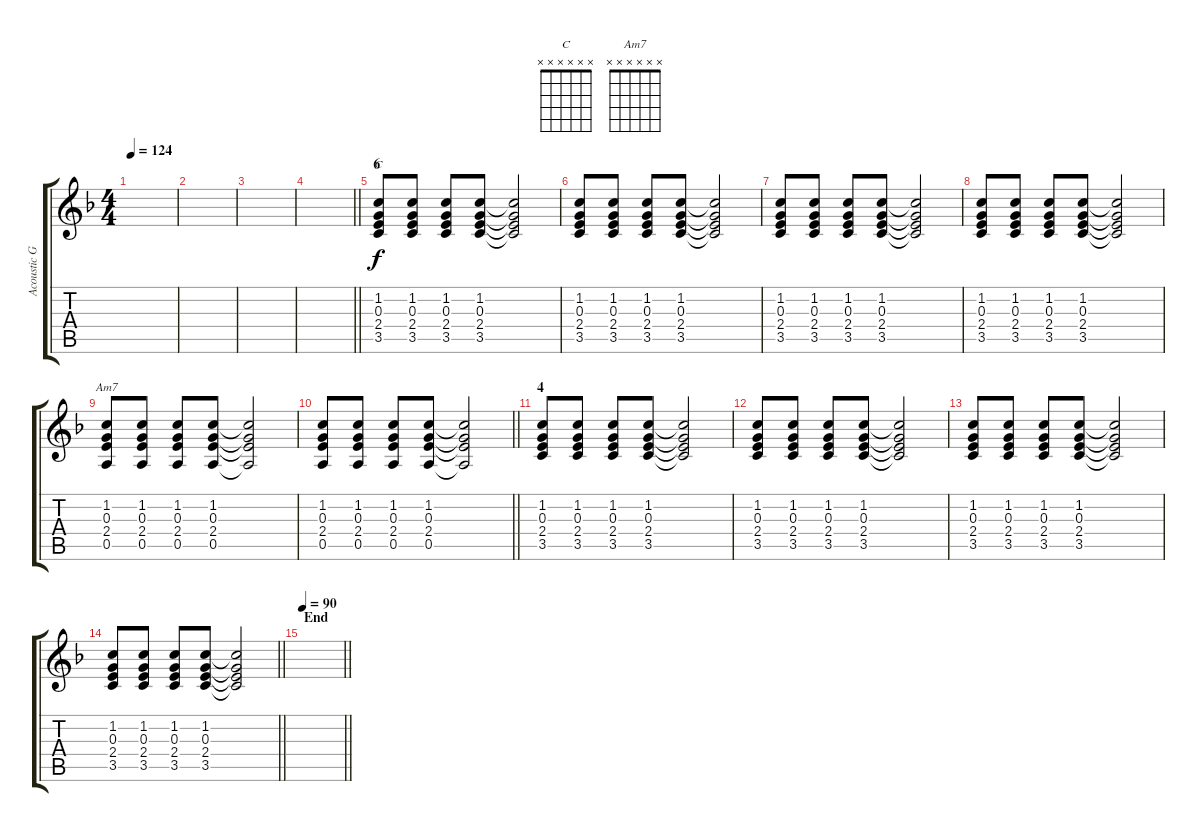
\track ("Acoustic Guitar" "Acoustic G") {mute instrument acousticguitarsteel}
\staff {score tabs}
\tuning (E4 B3 G3 D3 A2 E2) {hide}
\chord ("C" x x x x x x)
\chord ("Am7" x x x x x x)
\ts (4 4)
\tempo 124
\clef g2
\ks f
|
|
|
\barLineRight lightlight
|
\section ("" "6")
(1.2 0.3 2.4 3.5).8{ch "C" dy f} (1.2 0.3 2.4 3.5).8 (1.2 0.3 2.4 3.5).8 (1.2 0.3 2.4 3.5).8 (1.2{t} 0.3{t} 2.4{t} 3.5{t}).2 |
(1.2 0.3 2.4 3.5).8 (1.2 0.3 2.4 3.5).8 (1.2 0.3 2.4 3.5).8 (1.2 0.3 2.4 3.5).8 (1.2{t} 0.3{t} 2.4{t} 3.5{t}).2 |
(1.2 0.3 2.4 3.5).8 (1.2 0.3 2.4 3.5).8 (1.2 0.3 2.4 3.5).8 (1.2 0.3 2.4 3.5).8 (1.2{t} 0.3{t} 2.4{t} 3.5{t}).2 |
(1.2 0.3 2.4 3.5).8 (1.2 0.3 2.4 3.5).8 (1.2 0.3 2.4 3.5).8 (1.2 0.3 2.4 3.5).8 (1.2{t} 0.3{t} 2.4{t} 3.5{t}).2 |
(1.2 0.3 2.4 0.5).8{ch "Am7"} (1.2 0.3 2.4 0.5).8 (1.2 0.3 2.4 0.5).8 (1.2 0.3 2.4 0.5).8 (1.2{t} 0.3{t} 2.4{t} 0.5{t}).2 |
\barLineRight lightlight
(1.2 0.3 2.4 0.5).8 (1.2 0.3 2.4 0.5).8 (1.2 0.3 2.4 0.5).8 (1.2 0.3 2.4 0.5).8 (1.2{t} 0.3{t} 2.4{t} 0.5{t}).2 |
\section ("" "4")
(1.2 0.3 2.4 3.5).8 (1.2 0.3 2.4 3.5).8 (1.2 0.3 2.4 3.5).8 (1.2 0.3 2.4 3.5).8 (1.2{t} 0.3{t} 2.4{t} 3.5{t}).2 |
(1.2 0.3 2.4 3.5).8 (1.2 0.3 2.4 3.5).8 (1.2 0.3 2.4 3.5).8 (1.2 0.3 2.4 3.5).8 (1.2{t} 0.3{t} 2.4{t} 3.5{t}).2 |
(1.2 0.3 2.4 3.5).8 (1.2 0.3 2.4 3.5).8 (1.2 0.3 2.4 3.5).8 (1.2 0.3 2.4 3.5).8 (1.2{t} 0.3{t} 2.4{t} 3.5{t}).2 |
\barLineRight lightlight
(1.2 0.3 2.4 3.5).8 (1.2 0.3 2.4 3.5).8 (1.2 0.3 2.4 3.5).8 (1.2 0.3 2.4 3.5).8 (1.2{t} 0.3{t} 2.4{t} 3.5{t}).2 |
\section ("" "End")
\tempo 90
\barLineRight lightlight
